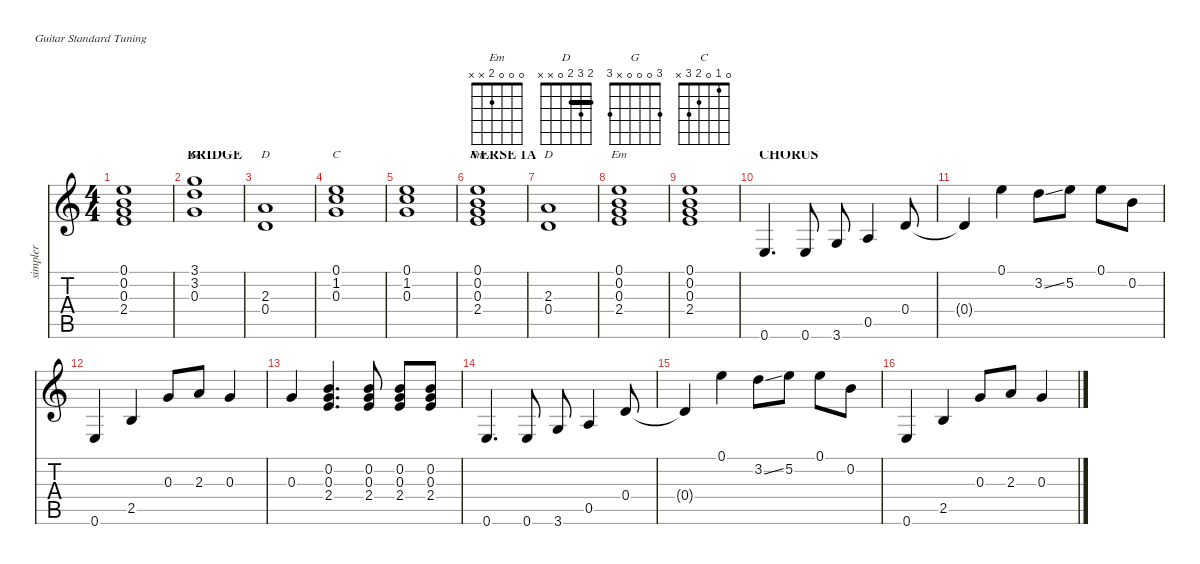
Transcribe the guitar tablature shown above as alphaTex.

\defaultSystemsLayout 4
\hideDynamics
\bracketExtendMode nobrackets
\otherSystemsTrackNameOrientation horizontal
\track ("Gtrs 1,2,3 comb.-simpler" "simpler") {defaultSystemsLayout 8 solo instrument electricguitarclean}
\staff {score tabs}
\tuning (E4 B3 G3 D3 A2 E2)
\chord ("Em" 0 0 0 2 x x) {showfingering false}
\chord ("D" 2 3 2 0 x x) {showfingering false barre 2}
\chord ("G" 3 0 0 0 x 3) {showfingering false}
\chord ("C" 0 1 0 2 3 x) {showfingering false}
\ts (4 4)
\tempo (127 hide)
\clef g2
\ks c
(0.1 0.2 0.3 2.4).1{dy f beam Up} |
\section ("" "BRIDGE")
\tempo (128 hide)
(3.1 3.2 0.3).1{ch "G" dy ff instrument electricguitarclean beam Down} |
(2.3 0.4).1{ch "D" dy mf beam Up} |
(1.2 0.1 0.3).1{ch "C" beam Down} |
(1.2 0.1 0.3).1{dy f beam Down} |
\section ("" "VERSE 1A")
(0.1 0.2 0.3 2.4).1{ch "Em" instrument acousticguitarsteel beam Up} |
(2.3 0.4).1{ch "D" beam Up} |
(0.2 0.3 2.4 0.1).1{ch "Em" beam Up} |
(0.1 0.2 0.3 2.4).1{beam Up} |
\section ("" "CHORUS")
0.6.4{d dy mf instrument electricguitarclean beam Up} 0.6.8{dy f beam Up} 3.6.8{beam Up} 0.5.4{dy mf beam Up} 0.4.8{dy fff beam Up} |
0.4{t}.4{dy f beam Up} 0.1.4{dy ff beam Down} 3.2{ss}.8{dy mf beam Down} 5.2.8{beam Down} 0.1.8{dy f beam Down} 0.2.8{dy mp beam Down} |
0.6.4{dy fff beam Up} 2.5.4{dy mf beam Up} 0.3.8{dy ff beam Up} 2.3.8{dy f beam Up} 0.3.4{dy mf beam Up} |
0.3.4{beam Up} (0.2 0.3 2.4).4{d dy ff beam Up} (0.2 0.3 2.4).8{dy f beam Up} (0.2 0.3 2.4).8{dy mf beam Up} (0.2 0.3 2.4).8{beam Up} |
0.6.4{d dy fff beam Up} 0.6.8{dy mf beam Up} 3.6.8{beam Up} 0.5.4{dy mp beam Up} 0.4.8{dy ff beam Up} |
0.4{t}.4{dy f beam Up} 0.1.4{dy ff beam Down} 3.2{ss}.8{dy mf beam Down} 5.2.8{beam Down} 0.1.8{dy f beam Down} 0.2.8{dy mp beam Down} |
0.6.4{dy fff beam Up} 2.5.4{dy mf beam Up} 0.3.8{dy ff beam Up} 2.3.8{dy f beam Up} 0.3.4{dy mf beam Up}
